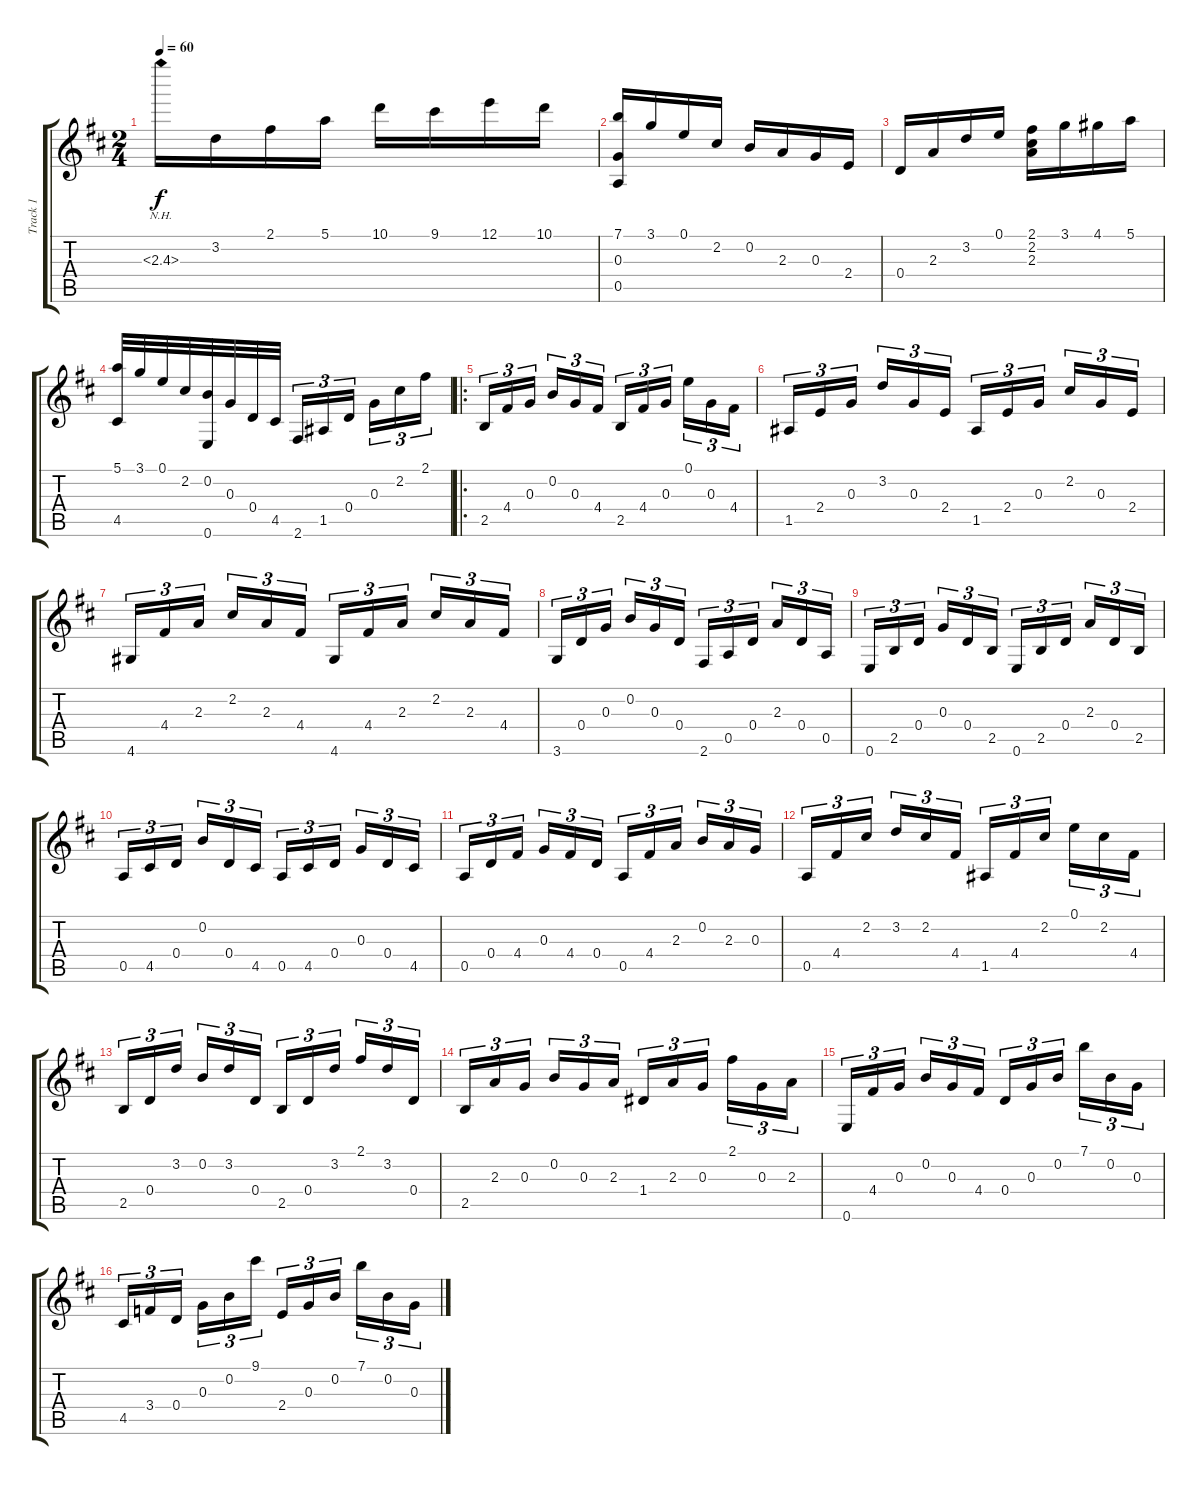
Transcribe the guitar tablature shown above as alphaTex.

\track ("Track 1" "Track 1") {instrument acousticguitarsteel}
\staff {score tabs}
\tuning (E4 B3 G3 D3 A2 E2) {hide}
\ts (2 4)
\tempo 60
\clef g2
\ks d
2.3{nh}.16{dy f} 3.2.16 2.1.16 5.1.16 10.1.16 9.1.16 12.1.16 10.1.16 |
(7.1 0.3 0.5).16 3.1.16 0.1.16 2.2.16 0.2.16 2.3.16 0.3.16 2.4.16 |
0.4.16 2.3.16 3.2.16 0.1.16 (2.1 2.2 2.3).16 3.1.16 4.1.16 5.1.16 |
(5.1 4.5).32 3.1.32 0.1.32 2.2.32 (0.2 0.6).32 0.3.32 0.4.32 4.5.32 2.6.16{tu (3 2)} 1.5.16{tu (3 2)} 0.4.16{tu (3 2) beam splitsecondary} 0.3.16{tu (3 2)} 2.2.16{tu (3 2)} 2.1.16{tu (3 2)} |
\ro
2.5.16{tu (3 2)} 4.4.16{tu (3 2)} 0.3.16{tu (3 2) beam splitsecondary} 0.2.16{tu (3 2)} 0.3.16{tu (3 2)} 4.4.16{tu (3 2)} 2.5.16{tu (3 2)} 4.4.16{tu (3 2)} 0.3.16{tu (3 2) beam splitsecondary} 0.1.16{tu (3 2)} 0.3.16{tu (3 2)} 4.4.16{tu (3 2)} |
1.5.16{tu (3 2)} 2.4.16{tu (3 2)} 0.3.16{tu (3 2) beam splitsecondary} 3.2.16{tu (3 2)} 0.3.16{tu (3 2)} 2.4.16{tu (3 2)} 1.5.16{tu (3 2)} 2.4.16{tu (3 2)} 0.3.16{tu (3 2) beam splitsecondary} 2.2.16{tu (3 2)} 0.3.16{tu (3 2)} 2.4.16{tu (3 2)} |
4.6.16{tu (3 2)} 4.4.16{tu (3 2)} 2.3.16{tu (3 2) beam splitsecondary} 2.2.16{tu (3 2)} 2.3.16{tu (3 2)} 4.4.16{tu (3 2)} 4.6.16{tu (3 2)} 4.4.16{tu (3 2)} 2.3.16{tu (3 2) beam splitsecondary} 2.2.16{tu (3 2)} 2.3.16{tu (3 2)} 4.4.16{tu (3 2)} |
3.6.16{tu (3 2)} 0.4.16{tu (3 2)} 0.3.16{tu (3 2) beam splitsecondary} 0.2.16{tu (3 2)} 0.3.16{tu (3 2)} 0.4.16{tu (3 2)} 2.6.16{tu (3 2)} 0.5.16{tu (3 2)} 0.4.16{tu (3 2) beam splitsecondary} 2.3.16{tu (3 2)} 0.4.16{tu (3 2)} 0.5.16{tu (3 2)} |
0.6.16{tu (3 2)} 2.5.16{tu (3 2)} 0.4.16{tu (3 2) beam splitsecondary} 0.3.16{tu (3 2)} 0.4.16{tu (3 2)} 2.5.16{tu (3 2)} 0.6.16{tu (3 2)} 2.5.16{tu (3 2)} 0.4.16{tu (3 2) beam splitsecondary} 2.3.16{tu (3 2)} 0.4.16{tu (3 2)} 2.5.16{tu (3 2)} |
0.5.16{tu (3 2)} 4.5.16{tu (3 2)} 0.4.16{tu (3 2) beam splitsecondary} 0.2.16{tu (3 2)} 0.4.16{tu (3 2)} 4.5.16{tu (3 2)} 0.5.16{tu (3 2)} 4.5.16{tu (3 2)} 0.4.16{tu (3 2) beam splitsecondary} 0.3.16{tu (3 2)} 0.4.16{tu (3 2)} 4.5.16{tu (3 2)} |
0.5.16{tu (3 2)} 0.4.16{tu (3 2)} 4.4.16{tu (3 2) beam splitsecondary} 0.3.16{tu (3 2)} 4.4.16{tu (3 2)} 0.4.16{tu (3 2)} 0.5.16{tu (3 2)} 4.4.16{tu (3 2)} 2.3.16{tu (3 2) beam splitsecondary} 0.2.16{tu (3 2)} 2.3.16{tu (3 2)} 0.3.16{tu (3 2)} |
0.5.16{tu (3 2)} 4.4.16{tu (3 2)} 2.2.16{tu (3 2) beam splitsecondary} 3.2.16{tu (3 2)} 2.2.16{tu (3 2)} 4.4.16{tu (3 2)} 1.5.16{tu (3 2)} 4.4.16{tu (3 2)} 2.2.16{tu (3 2) beam splitsecondary} 0.1.16{tu (3 2)} 2.2.16{tu (3 2)} 4.4.16{tu (3 2)} |
2.5.16{tu (3 2)} 0.4.16{tu (3 2)} 3.2.16{tu (3 2) beam splitsecondary} 0.2.16{tu (3 2)} 3.2.16{tu (3 2)} 0.4.16{tu (3 2)} 2.5.16{tu (3 2)} 0.4.16{tu (3 2)} 3.2.16{tu (3 2) beam splitsecondary} 2.1.16{tu (3 2)} 3.2.16{tu (3 2)} 0.4.16{tu (3 2)} |
2.5.16{tu (3 2)} 2.3.16{tu (3 2)} 0.3.16{tu (3 2) beam splitsecondary} 0.2.16{tu (3 2)} 0.3.16{tu (3 2)} 2.3.16{tu (3 2)} 1.4.16{tu (3 2)} 2.3.16{tu (3 2)} 0.3.16{tu (3 2) beam splitsecondary} 2.1.16{tu (3 2)} 0.3.16{tu (3 2)} 2.3.16{tu (3 2)} |
0.6.16{tu (3 2)} 4.4.16{tu (3 2)} 0.3.16{tu (3 2) beam splitsecondary} 0.2.16{tu (3 2)} 0.3.16{tu (3 2)} 4.4.16{tu (3 2)} 0.4.16{tu (3 2)} 0.3.16{tu (3 2)} 0.2.16{tu (3 2) beam splitsecondary} 7.1.16{tu (3 2)} 0.2.16{tu (3 2)} 0.3.16{tu (3 2)} |
4.5.16{tu (3 2)} 3.4.16{tu (3 2)} 0.4.16{tu (3 2) beam splitsecondary} 0.3.16{tu (3 2)} 0.2.16{tu (3 2)} 9.1.16{tu (3 2)} 2.4.16{tu (3 2)} 0.3.16{tu (3 2)} 0.2.16{tu (3 2) beam splitsecondary} 7.1.16{tu (3 2)} 0.2.16{tu (3 2)} 0.3.16{tu (3 2)}
